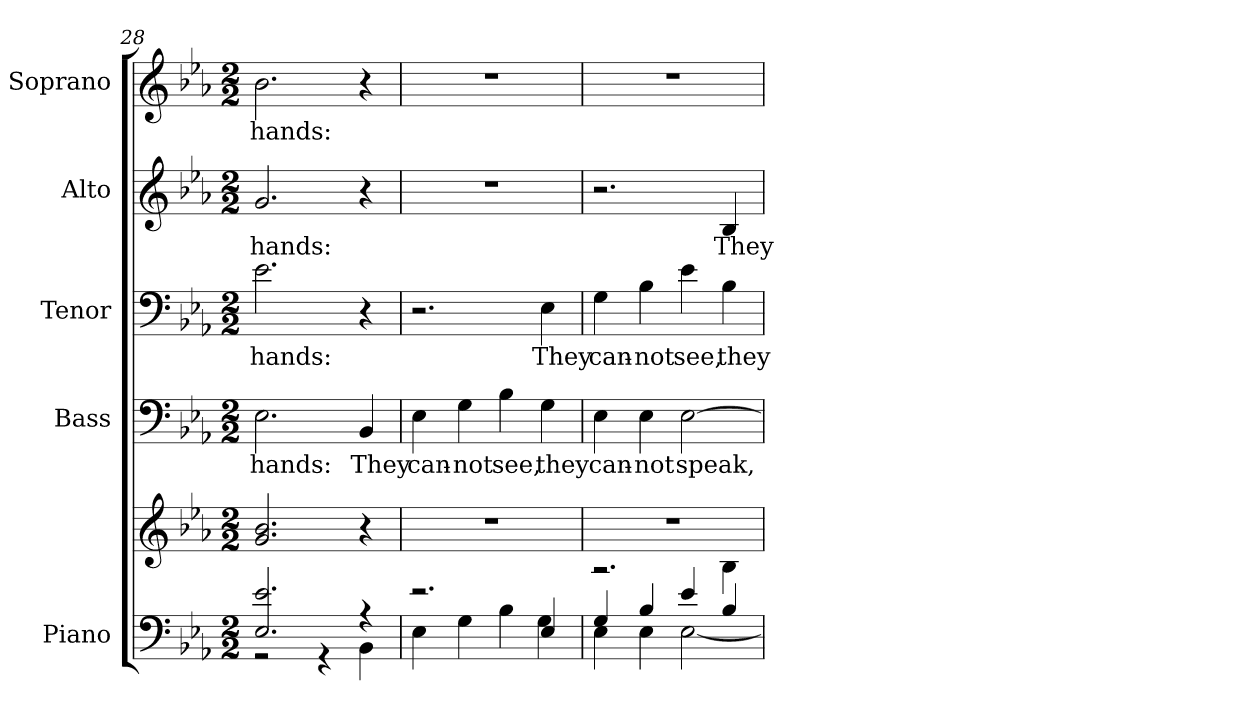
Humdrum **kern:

**kern	**kern	**kern	**text	**kern	**text	**kern	**text	**kern	**text
*part5	*part5	*part4	*part4	*part3	*part3	*part2	*part2	*part1	*part1
*staff6	*staff5	*staff4	*staff4	*staff3	*staff3	*staff2	*staff2	*staff1	*staff1
*I"Piano	*	*I"Bass	*	*I"Tenor	*	*I"Alto	*	*I"Soprano	*
*I'Pno.	*	*I'B.	*	*I'T.	*	*I'A.	*	*I'S.	*
*clefF4	*clefG2	*clefF4	*	*clefF4	*	*clefG2	*	*clefG2	*
*k[b-e-a-]	*k[b-e-a-]	*k[b-e-a-]	*	*k[b-e-a-]	*	*k[b-e-a-]	*	*k[b-e-a-]	*
*E-:	*E-:	*E-:	*	*E-:	*	*E-:	*	*E-:	*
*M2/2	*M2/2	*M2/2	*	*M2/2	*	*M2/2	*	*M2/2	*
=28	=28	=28	=28	=28	=28	=28	=28	=28	=28
*^	*	*	*	*	*	*	*	*	*
!	!	!	!	!LO:LY:b:color=#000000	!	!	!	!	!	!
!	!	!	!	!	!	!LO:LY:b:color=#000000	!	!	!	!
!	!	!	!	!	!	!	!	!LO:LY:b:color=#000000	!	!
!	!	!	!	!	!	!	!	!	!	!LO:LY:b:color=#000000
2.E-i/ 2.e-i	2r	2.gi/ 2.b-i	2.E-i\	hands:	2.e-i\	hands:	2.gi/	hands:	2.b-i\	hands:
.	4r	.	.	.	.	.	.	.	.	.
!	!	!	!	!LO:LY:b:color=#000000	!	!	!	!	!	!
4r	4BB-i\	4r	4BB-i/	They	4r	.	4r	.	4r	.
!!LO:LB:g=z
=29	=29	=29	=29	=29	=29	=29	=29	=29	=29	=29
!	!	!	!	!LO:LY:b:color=#000000	!	!	!	!	!	!
2.r	4E-i\	1r	4E-i\	can-	2.r	.	1r	.	1r	.
!	!	!	!	!LO:LY:b:color=#000000	!	!	!	!	!	!
.	4Gi\	.	4Gi\	-not	.	.	.	.	.	.
!	!	!	!	!LO:LY:b:color=#000000	!	!	!	!	!	!
.	4B-i\	.	4B-i\	see,	.	.	.	.	.	.
!	!	!	!	!LO:LY:b:color=#000000	!	!	!	!	!	!
!	!	!	!	!	!	!LO:LY:b:color=#000000	!	!	!	!
4E-i/	4Gi\	.	4Gi\	they	4E-i\	They	.	.	.	.
=30	=30	=30	=30	=30	=30	=30	=30	=30	=30	=30
*	*	*^	*	*	*	*	*	*	*	*
!	!	!	!	!	!LO:LY:b:color=#000000	!	!	!	!	!	!
!	!	!	!	!	!	!	!LO:LY:b:color=#000000	!	!	!	!
4Gi/	4E-i\	1r	2.r	4E-i\	can-	4Gi\	can-	2.r	.	1r	.
!	!	!	!	!	!LO:LY:b:color=#000000	!	!	!	!	!	!
!	!	!	!	!	!	!	!LO:LY:b:color=#000000	!	!	!	!
4B-i/	4E-i\	.	.	4E-i\	-not	4B-i\	-not	.	.	.	.
!	!	!	!	!	!LO:LY:b:color=#000000	!	!	!	!	!	!
!	!	!	!	!	!	!	!LO:LY:b:color=#000000	!	!	!	!
4e-i/	[<2E-i\	.	.	[>2E-i\	speak,	4e-i\	see,	.	.	.	.
!	!	!	!	!	!	!	!LO:LY:b:color=#000000	!	!	!	!
!	!	!	!	!	!	!	!	!	!LO:LY:b:color=#000000	!	!
4B-i/	.	.	4B-i\	.	.	4B-i\	they	4B-i/	They	.	.
*v	*v	*	*	*	*	*	*	*	*	*	*
*	*v	*v	*	*	*	*	*	*	*	*
=	=	=	=	=	=	=	=	=	=
*-	*-	*-	*-	*-	*-	*-	*-	*-	*-
